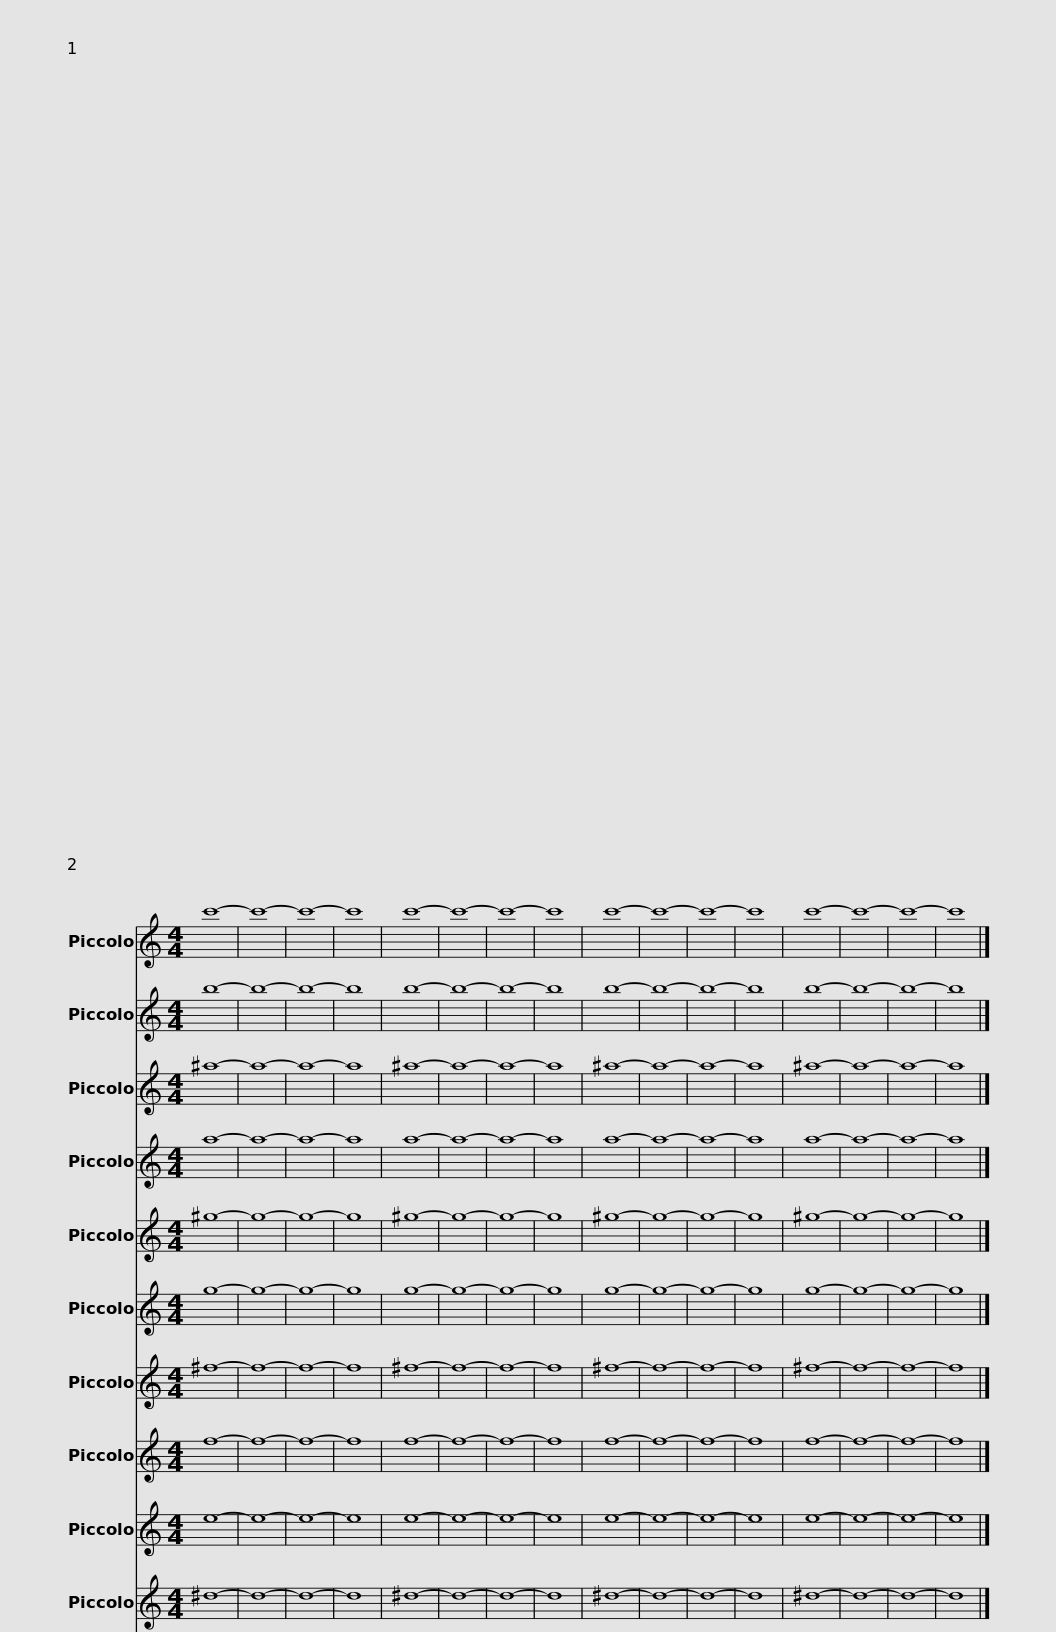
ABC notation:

X:1
%%score 1 2 3 4 5 6 7 8 9 10 11 12 13
L:1/8
M:4/4
I:linebreak $
K:C
V:1 treble transpose=12
V:2 treble transpose=12
V:3 treble transpose=12
V:4 treble transpose=12
V:5 treble transpose=12
V:6 treble transpose=12
V:7 treble transpose=12
V:8 treble transpose=12
V:9 treble transpose=12
V:10 treble transpose=12
V:11 treble transpose=12
V:12 treble transpose=12
V:13 treble transpose=12
V:1
 c'8- | c'8- | c'8- | c'8 | c'8- | %5
 c'8- | c'8- | c'8 | c'8- | c'8- | %10
 c'8- | c'8 | c'8- | c'8- | c'8- | %15
 c'8 |] %16
V:2
 b8- | b8- | b8- | b8 | b8- | %5
 b8- | b8- | b8 | b8- | b8- | %10
 b8- | b8 | b8- | b8- | b8- | %15
 b8 |] %16
V:3
 ^a8- | a8- | a8- | a8 | ^a8- | %5
 a8- | a8- | a8 | ^a8- | a8- | %10
 a8- | a8 | ^a8- | a8- | a8- | %15
 a8 |] %16
V:4
 a8- | a8- | a8- | a8 | a8- | %5
 a8- | a8- | a8 | a8- | a8- | %10
 a8- | a8 | a8- | a8- | a8- | %15
 a8 |] %16
V:5
 ^g8- | g8- | g8- | g8 | ^g8- | %5
 g8- | g8- | g8 | ^g8- | g8- | %10
 g8- | g8 | ^g8- | g8- | g8- | %15
 g8 |] %16
V:6
 g8- | g8- | g8- | g8 | g8- | %5
 g8- | g8- | g8 | g8- | g8- | %10
 g8- | g8 | g8- | g8- | g8- | %15
 g8 |] %16
V:7
 ^f8- | f8- | f8- | f8 | ^f8- | %5
 f8- | f8- | f8 | ^f8- | f8- | %10
 f8- | f8 | ^f8- | f8- | f8- | %15
 f8 |] %16
V:8
 f8- | f8- | f8- | f8 | f8- | %5
 f8- | f8- | f8 | f8- | f8- | %10
 f8- | f8 | f8- | f8- | f8- | %15
 f8 |] %16
V:9
 e8- | e8- | e8- | e8 | e8- | %5
 e8- | e8- | e8 | e8- | e8- | %10
 e8- | e8 | e8- | e8- | e8- | %15
 e8 |] %16
V:10
 ^d8- | d8- | d8- | d8 | ^d8- | %5
 d8- | d8- | d8 | ^d8- | d8- | %10
 d8- | d8 | ^d8- | d8- | d8- | %15
 d8 |] %16
V:11
 d8- | d8- | d8- | d8 | d8- | %5
 d8- | d8- | d8 | d8- | d8- | %10
 d8- | d8 | d8- | d8- | d8- | %15
 d8 |] %16
V:12
 ^c8- | c8- | c8- | c8 | ^c8- | %5
 c8- | c8- | c8 | ^c8- | c8- | %10
 c8- | c8 | ^c8- | c8- | c8- | %15
 c8 |] %16
V:13
 c8- | c8- | c8- | c8 | c8- | %5
 c8- | c8- | c8 | c8- | c8- | %10
 c8- | c8 | c8- | c8- | c8- | %15
 c8 |] %16
